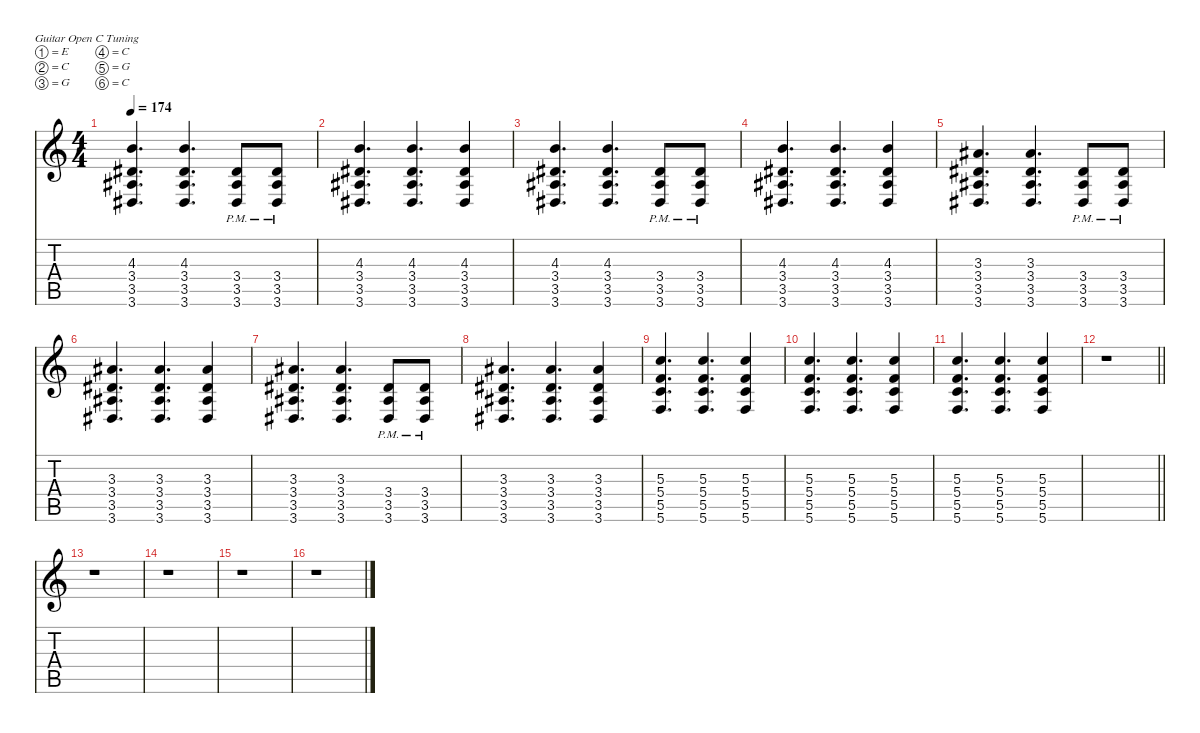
\defaultSystemsLayout 4
\hideDynamics
\bracketExtendMode nobrackets
\singleTrackTrackNamePolicy hidden
\multiTrackTrackNamePolicy hidden
\firstSystemTrackNameMode fullname
\firstSystemTrackNameOrientation horizontal
\otherSystemsTrackNameOrientation horizontal
\track ("Guitar 2" "s.guit.") {instrument acousticguitarsteel}
\staff {score tabs}
\tuning (E4 C4 G3 C3 G2 C2)
\ts (4 4)
\tempo 174
\clef g2
\ks c
(4.3 3.4{acc #} 3.5{acc #} 3.6{acc #}).4{d dy pp beam Up} (4.3 3.4{acc #} 3.5{acc #} 3.6{acc #}).4{d beam Up} (3.4{pm acc #} 3.5{pm acc #} 3.6{pm acc #}).8{beam Up} (3.4{pm acc #} 3.5{pm acc #} 3.6{pm acc #}).8{beam Up} |
(4.3 3.4{acc #} 3.5{acc #} 3.6{acc #}).4{d beam Up} (4.3 3.4{acc #} 3.5{acc #} 3.6{acc #}).4{d beam Up} (4.3 3.4{acc #} 3.5{acc #} 3.6{acc #}).4{beam Up} |
(4.3 3.4{acc #} 3.5{acc #} 3.6{acc #}).4{d beam Up} (4.3 3.4{acc #} 3.5{acc #} 3.6{acc #}).4{d beam Up} (3.4{pm acc #} 3.5{pm acc #} 3.6{pm acc #}).8{beam Up} (3.4{pm acc #} 3.5{pm acc #} 3.6{pm acc #}).8{beam Up} |
(4.3 3.4{acc #} 3.5{acc #} 3.6{acc #}).4{d beam Up} (4.3 3.4{acc #} 3.5{acc #} 3.6{acc #}).4{d beam Up} (4.3 3.4{acc #} 3.5{acc #} 3.6{acc #}).4{beam Up} |
(3.3{acc #} 3.4{acc #} 3.5{acc #} 3.6{acc #}).4{d beam Up} (3.3{acc #} 3.4{acc #} 3.5{acc #} 3.6{acc #}).4{d beam Up} (3.4{pm acc #} 3.5{pm acc #} 3.6{pm acc #}).8{beam Up} (3.4{pm acc #} 3.5{pm acc #} 3.6{pm acc #}).8{beam Up} |
(3.3{acc #} 3.4{acc #} 3.5{acc #} 3.6{acc #}).4{d beam Up} (3.3{acc #} 3.4{acc #} 3.5{acc #} 3.6{acc #}).4{d beam Up} (3.3{acc #} 3.4{acc #} 3.5{acc #} 3.6{acc #}).4{beam Up} |
(3.3{acc #} 3.4{acc #} 3.5{acc #} 3.6{acc #}).4{d beam Up} (3.3{acc #} 3.4{acc #} 3.5{acc #} 3.6{acc #}).4{d beam Up} (3.4{pm acc #} 3.5{pm acc #} 3.6{pm acc #}).8{beam Up} (3.4{pm acc #} 3.5{pm acc #} 3.6{pm acc #}).8{beam Up} |
(3.3{acc #} 3.4{acc #} 3.5{acc #} 3.6{acc #}).4{d beam Up} (3.3{acc #} 3.4{acc #} 3.5{acc #} 3.6{acc #}).4{d beam Up} (3.3{acc #} 3.4{acc #} 3.5{acc #} 3.6{acc #}).4{beam Up} |
(5.3 5.4 5.5 5.6).4{d beam Up} (5.3 5.4 5.5 5.6).4{d beam Up} (5.3 5.4 5.5 5.6).4{beam Up} |
(5.3 5.4 5.5 5.6).4{d beam Up} (5.3 5.4 5.5 5.6).4{d beam Up} (5.3 5.4 5.5 5.6).4{beam Up} |
(5.3 5.4 5.5 5.6).4{d beam Up} (5.3 5.4 5.5 5.6).4{d beam Up} (5.3 5.4 5.5 5.6).4{beam Up} |
\barLineRight lightlight
r.1{beam Down} |
r.1{beam Down} |
r.1{beam Down} |
r.1{beam Down} |
r.1{beam Down}
